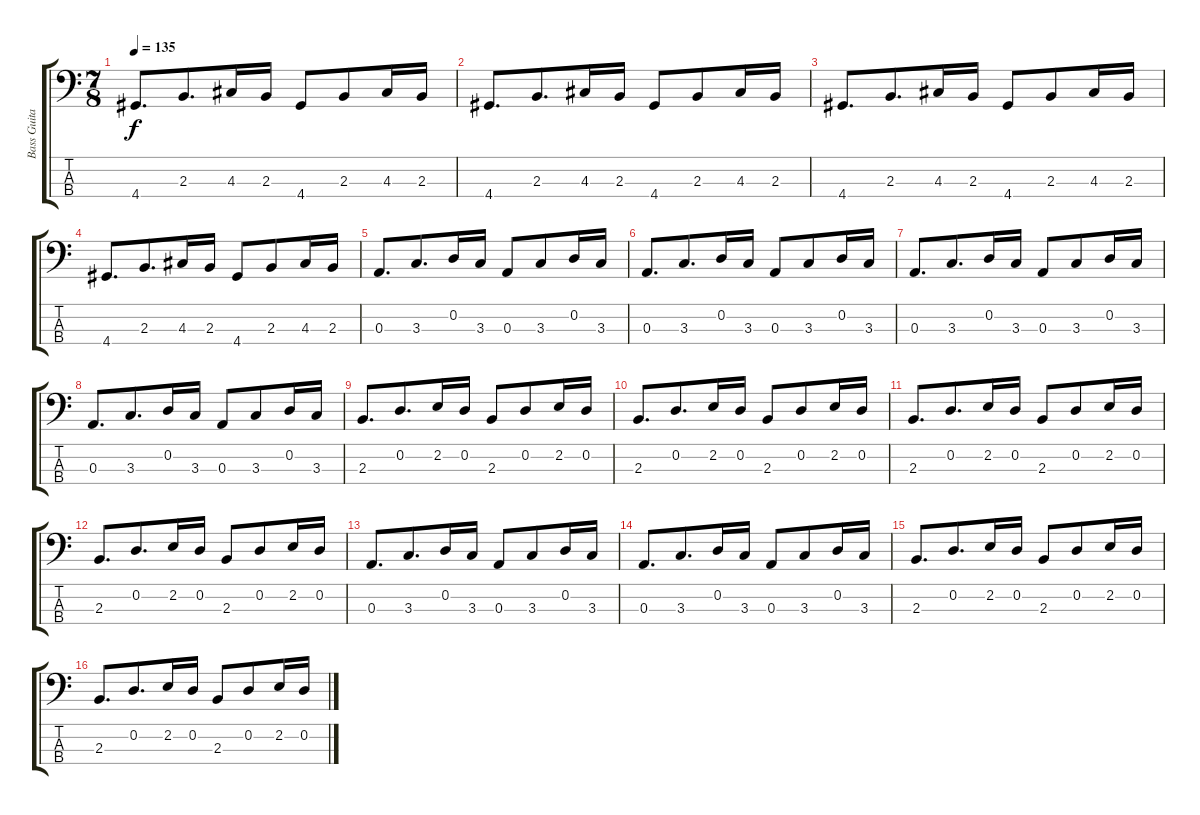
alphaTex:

\track ("Bass Guitar" "Bass Guita") {instrument electricbassfinger}
\staff {score tabs}
\tuning (G2 D2 A1 E1) {hide}
\ts (7 8)
\tempo 135
\clef f4
\ks c
4.4.8{d dy f} 2.3.8{d} 4.3.16 2.3.16 4.4.8 2.3.8 4.3.16 2.3.16 |
4.4.8{d} 2.3.8{d} 4.3.16 2.3.16 4.4.8 2.3.8 4.3.16 2.3.16 |
4.4.8{d} 2.3.8{d} 4.3.16 2.3.16 4.4.8 2.3.8 4.3.16 2.3.16 |
4.4.8{d} 2.3.8{d} 4.3.16 2.3.16 4.4.8 2.3.8 4.3.16 2.3.16 |
0.3.8{d} 3.3.8{d} 0.2.16 3.3.16 0.3.8 3.3.8 0.2.16 3.3.16 |
0.3.8{d} 3.3.8{d} 0.2.16 3.3.16 0.3.8 3.3.8 0.2.16 3.3.16 |
0.3.8{d} 3.3.8{d} 0.2.16 3.3.16 0.3.8 3.3.8 0.2.16 3.3.16 |
0.3.8{d} 3.3.8{d} 0.2.16 3.3.16 0.3.8 3.3.8 0.2.16 3.3.16 |
2.3.8{d} 0.2.8{d} 2.2.16 0.2.16 2.3.8 0.2.8 2.2.16 0.2.16 |
2.3.8{d} 0.2.8{d} 2.2.16 0.2.16 2.3.8 0.2.8 2.2.16 0.2.16 |
2.3.8{d} 0.2.8{d} 2.2.16 0.2.16 2.3.8 0.2.8 2.2.16 0.2.16 |
2.3.8{d} 0.2.8{d} 2.2.16 0.2.16 2.3.8 0.2.8 2.2.16 0.2.16 |
0.3.8{d} 3.3.8{d} 0.2.16 3.3.16 0.3.8 3.3.8 0.2.16 3.3.16 |
0.3.8{d} 3.3.8{d} 0.2.16 3.3.16 0.3.8 3.3.8 0.2.16 3.3.16 |
2.3.8{d} 0.2.8{d} 2.2.16 0.2.16 2.3.8 0.2.8 2.2.16 0.2.16 |
2.3.8{d} 0.2.8{d} 2.2.16 0.2.16 2.3.8 0.2.8 2.2.16 0.2.16
